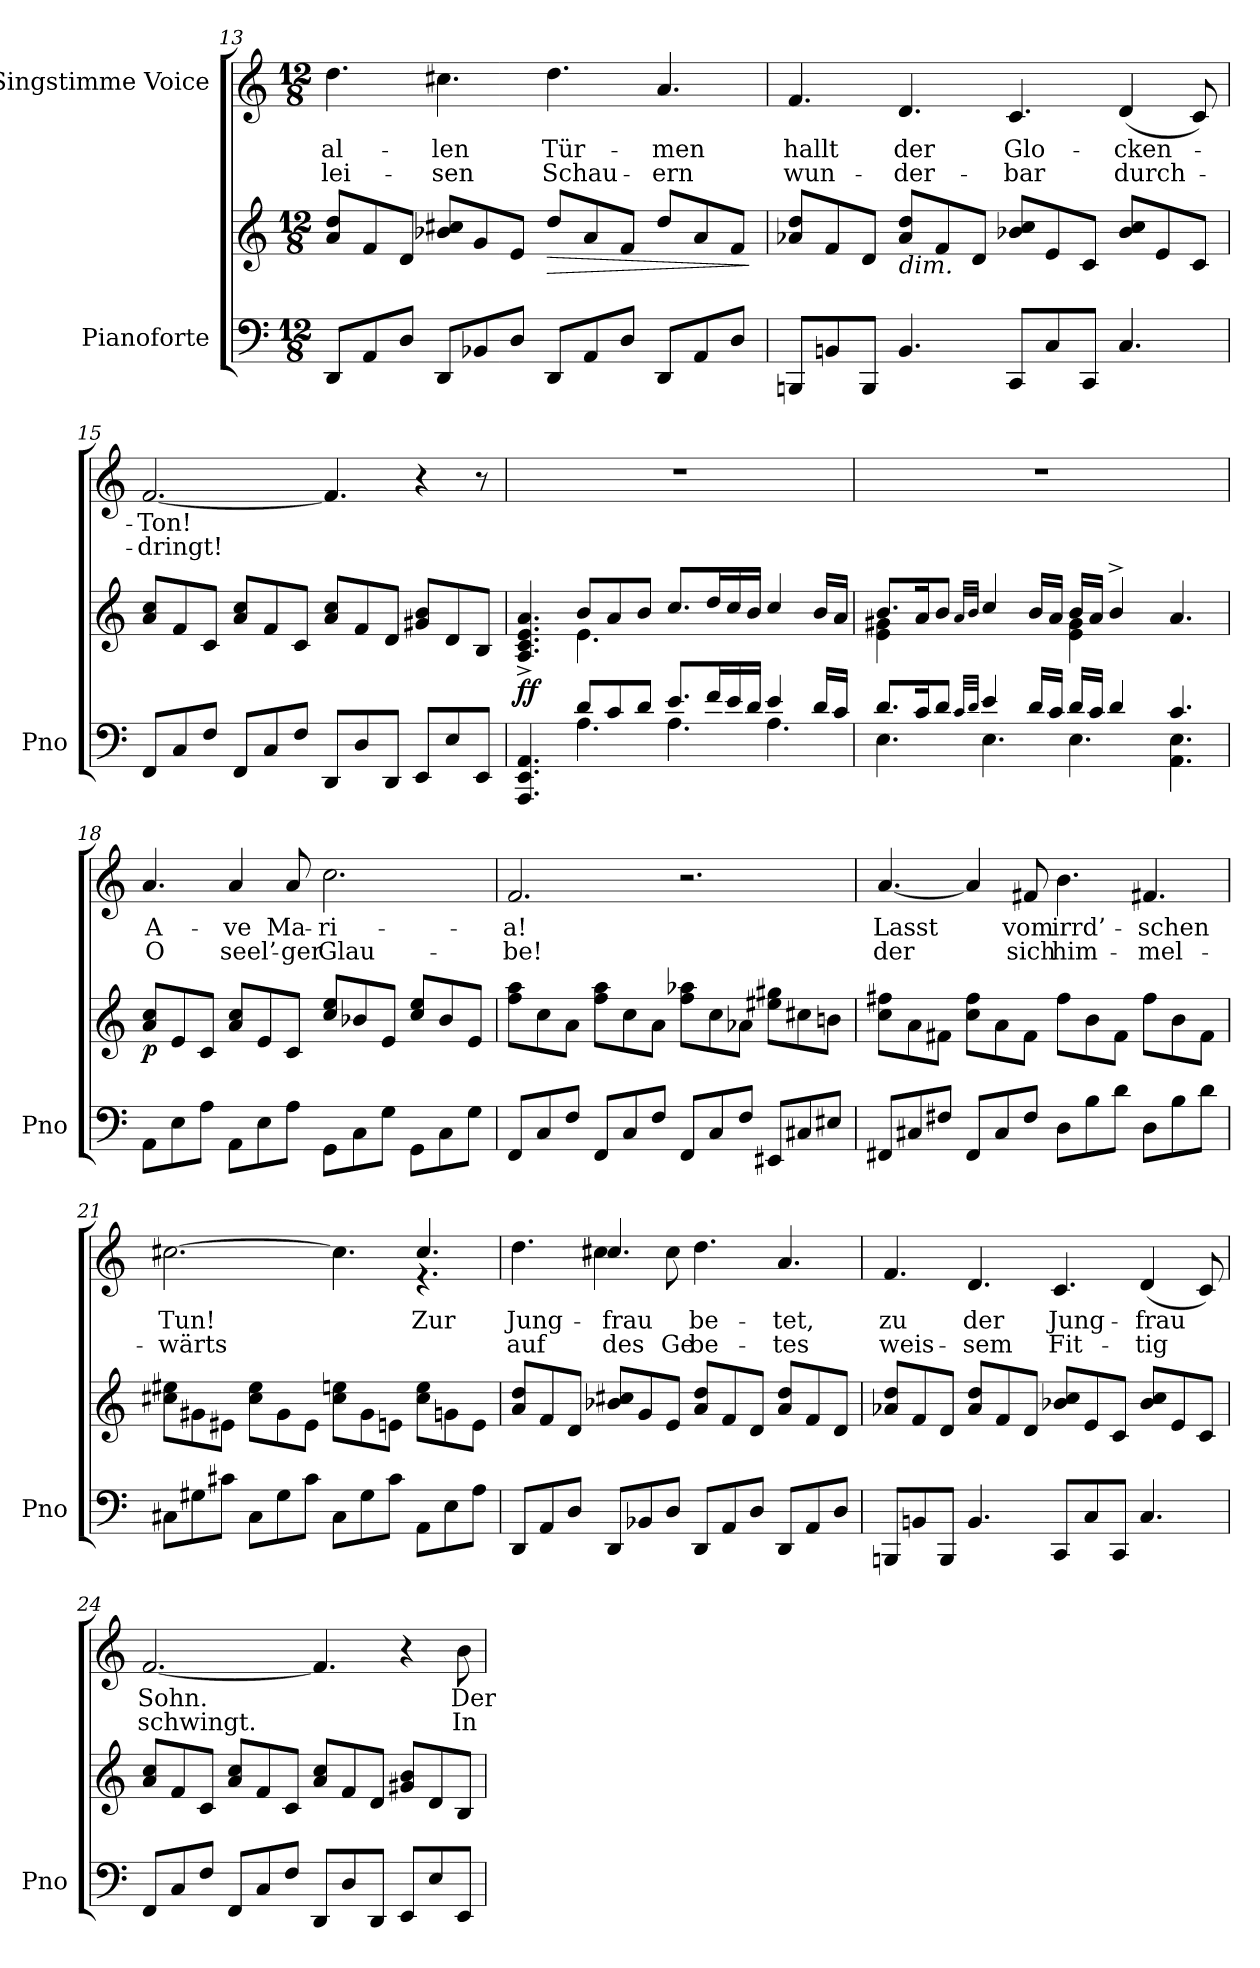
**kern	**kern	**dynam	**kern	**text	**text
*part2	*part2	*part2	*part1	*part1	*part1
*staff3	*staff2	*staff2/3	*staff1	*staff1	*staff1
*I"Pianoforte	*	*	*I"Singstimme Voice	*	*
*I'Pno	*	*	*	*	*
*clefF4	*clefG2	*	*clefG2	*	*
*k[]	*k[]	*	*k[]	*	*
*M12/8	*M12/8	*	*M12/8	*	*
=13	=13	=13	=13	=13	=13
8DD/L	8a/ 8dd/L	.	4.dd\	al-	lei-
8AA/	8f/	.	.	.	.
8D/J	8d/J	.	.	.	.
8DD/L	8b-X/ 8cc#X/L	.	4.cc#X\	-len	-sen
8BB-X/	8g/	.	.	.	.
8D/J	8e/J	.	.	.	.
!	!	!LO:HP:b	!	!	!
8DD/L	8dd/L	>	4.dd\	Tür-	Schau-
8AA/	8a/	.	.	.	.
8D/J	8f/J	.	.	.	.
8DD/L	8dd/L	.	4.a/	-men	-ern
8AA/	8a/	.	.	.	.
8D/J	8f/J	.	.	.	.
.	.	]	.	.	.
=14	=14	=14	=14	=14	=14
8BBBn/L	8a-X/ 8dd/L	.	4.f/	hallt	wun-
8BBnj/	8f/	.	.	.	.
8BBB/J	8d/J	.	.	.	.
!	!LO:TX:b:i:t=dim.	!	!	!	!
4.BB/	8a-/ 8dd/L	.	4.d/	der	-der-
.	8f/	.	.	.	.
.	8d/J	.	.	.	.
8CC/L	8b-X/ 8cc/L	.	4.c/	Glo-	-bar
8C/	8e/	.	.	.	.
8CC/J	8c/J	.	.	.	.
4.C/	8b-/ 8cc/L	.	(4d/	-cken-	durch-
.	8e/	.	.	.	.
.	8c/J	.	8c/)	.	.
=15	=15	=15	=15	=15	=15
8FF/L	8a/ 8cc/L	.	[2.f/	-Ton!	-dringt!
8C/	8f/	.	.	.	.
8F/J	8c/J	.	.	.	.
8FF/L	8a/ 8cc/L	.	.	.	.
8C/	8f/	.	.	.	.
8F/J	8c/J	.	.	.	.
8DD/L	8a/ 8cc/L	.	4.f/]	.	.
8D/	8f/	.	.	.	.
8DD/J	8d/J	.	.	.	.
8EE/L	8g#X/ 8b/L	.	4r	.	.
8E/	8d/	.	.	.	.
8EE/J	8B/J	.	8r	.	.
=16	=16	=16	=16	=16	=16
*^	*^	*	*	*	*
!	!	!	!	!LO:DY:b	!	!	!
4.AAA/ 4.EE/ 4.AA/	4.ryy	4.A/^> 4.c/^> 4.e/^> 4.a/^>	4.ryy	ff	1.r	.	.
8d/L	4.A\	8b/L	4.e\	.	.	.	.
8c/	.	8a/	.	.	.	.	.
8d/J	.	8b/J	.	.	.	.	.
8.e/L	4.A\	8.cc/L	2.ryy	.	.	.	.
16f/L	.	16dd/L	.	.	.	.	.
16e/	.	16cc/	.	.	.	.	.
16d/JJ	.	16b/JJ	.	.	.	.	.
4e/	4.A\	4cc/	.	.	.	.	.
16d/LL	.	16b/LL	.	.	.	.	.
16c/JJ	.	16a/JJ	.	.	.	.	.
=17	=17	=17	=17	=17	=17	=17	=17
8.d/L	4.E\	8.b/L	4e\ 4g#X\	.	1.r	.	.
16c/K	.	16a/K	.	.	.	.	.
8d/J	.	8b/J	2ryy	.	.	.	.
32qc/LLL	.	32qa/LLL	.	.	.	.	.
32qd/JJJ	.	32qb/JJJ	.	.	.	.	.
4e/	4.E\	4cc/	.	.	.	.	.
16d/LL	.	16b/LL	.	.	.	.	.
16c/JJ	.	16a/JJ	.	.	.	.	.
16d/LL	4.E\	16b/LL	4e\ 4g#\	.	.	.	.
16c/JJ	.	16a/JJ	.	.	.	.	.
4d/	.	4b^/	.	.	.	.	.
.	.	.	2ryy	.	.	.	.
4.c/	4.AA\ 4.E\	4.a/	.	.	.	.	.
*	*	*v	*v	*	*	*	*
=18	=18	=18	=18	=18	=18	=18
!	!	!	!LO:DY:b	!	!	!
*v	*v	*	*	*	*	*
8AA\L	8a/ 8cc/L	p	4.a/	A-	O
8E\	8e/	.	.	.	.
8A\J	8c/J	.	.	.	.
8AA\L	8a/ 8cc/L	.	4a/	-ve	seel’-
8E\	8e/	.	.	.	.
8A\J	8c/J	.	8a/	Ma-	-ger
8GG\L	8cc/ 8ee/L	.	2.cc\	-ri-	Glau-
8C\	8b-X/	.	.	.	.
8G\J	8e/J	.	.	.	.
8GG\L	8cc/ 8ee/L	.	.	.	.
8C\	8b-/	.	.	.	.
8G\J	8e/J	.	.	.	.
=19	=19	=19	=19	=19	=19
8FF/L	8ff\ 8aa\L	.	2.f/	-a!	-be!
8C/	8cc\	.	.	.	.
8F/J	8a\J	.	.	.	.
8FF/L	8ff\ 8aa\L	.	.	.	.
8C/	8cc\	.	.	.	.
8F/J	8a\J	.	.	.	.
8FF/L	8ff\ 8aa-X\L	.	2.r	.	.
8C/	8cc\	.	.	.	.
8F/J	8a-X\J	.	.	.	.
8EE#X/L	8ee#X\ 8gg#X\L	.	.	.	.
8C#X/	8cc#X\	.	.	.	.
8E#X/J	8bn\J	.	.	.	.
=20	=20	=20	=20	=20	=20
8FF#X/L	8cc\ 8ff#X\L	.	[4.a/	Lasst	der
8C#X/	8a\	.	.	.	.
8F#X/J	8f#X\J	.	.	.	.
8FF#/L	8cc\ 8ff#\L	.	4a/]	.	.
8C#/	8a\	.	.	.	.
8F#/J	8f#\J	.	8f#X/	vom	sich
8D\L	8ff#\L	.	4.b\	irrd’-	him-
8B\	8b\	.	.	.	.
8d\J	8f#\J	.	.	.	.
8D\L	8ff#\L	.	4.f#X/	-schen	-mel-
8B\	8b\	.	.	.	.
8d\J	8f#\J	.	.	.	.
=21	=21	=21	=21	=21	=21
*	*	*	*^	*	*
8C#X\L	8cc#X\ 8ee#X\L	.	[>2.cc#X\	2.ryy	Tun!	-wärts
8G#X\	8g#X\	.	.	.	.	.
8c#X\J	8e#X\J	.	.	.	.	.
8C#\L	8cc#\ 8ee#\L	.	.	.	.	.
8G#\	8g#\	.	.	.	.	.
8c#\J	8e#\J	.	.	.	.	.
8C#\L	8cc#\ 8een\L	.	4.cc#\]	4.ryy	.	.
8G#\	8g#\	.	.	.	.	.
8c#\J	8en\J	.	.	.	.	.
8AA\L	8cc#\ 8ee\L	.	4.cc#/	4.r	Zur	.
8E\	8gn\	.	.	.	.	.
8A\J	8e\J	.	.	.	.	.
=22	=22	=22	=22	=22	=22	=22
8DD/L	8a/ 8dd/L	.	4.dd\	4.ryy	Jung-	auf
8AA/	8f/	.	.	.	.	.
8D/J	8d/J	.	.	.	.	.
8DD/L	8b-X/ 8cc#X/L	.	4.cc#X/	4cc#\	-frau	des
8BB-X/	8g/	.	.	.	.	.
8D/J	8e/J	.	.	8cc#\	.	Ge-
8DD/L	8a/ 8dd/L	.	4.dd\	2.ryy	be-	be-
8AA/	8f/	.	.	.	.	.
8D/J	8d/J	.	.	.	.	.
8DD/L	8a/ 8dd/L	.	4.a/	.	-tet,	-tes
8AA/	8f/	.	.	.	.	.
8D/J	8d/J	.	.	.	.	.
*	*	*	*v	*v	*	*
=23	=23	=23	=23	=23	=23
8BBBn/L	8a-X/ 8dd/L	.	4.f/	zu	weis-
8BBnj/	8f/	.	.	.	.
8BBB/J	8d/J	.	.	.	.
4.BB/	8a-/ 8dd/L	.	4.d/	der	-sem
.	8f/	.	.	.	.
.	8d/J	.	.	.	.
8CC/L	8b-X/ 8cc/L	.	4.c/	Jung-	Fit-
8C/	8e/	.	.	.	.
8CC/J	8c/J	.	.	.	.
4.C/	8b-/ 8cc/L	.	(4d/	-frau	-tig
.	8e/	.	.	.	.
.	8c/J	.	8c/)	.	.
=24	=24	=24	=24	=24	=24
8FF/L	8a/ 8cc/L	.	[2.f/	Sohn.	schwingt.
8C/	8f/	.	.	.	.
8F/J	8c/J	.	.	.	.
8FF/L	8a/ 8cc/L	.	.	.	.
8C/	8f/	.	.	.	.
8F/J	8c/J	.	.	.	.
8DD/L	8a/ 8cc/L	.	4.f/]	.	.
8D/	8f/	.	.	.	.
8DD/J	8d/J	.	.	.	.
8EE/L	8g#X/ 8b/L	.	4r	.	.
8E/	8d/	.	.	.	.
8EE/J	8B/J	.	8b\	Der	In
=	=	=	=	=	=
*-	*-	*-	*-	*-	*-
